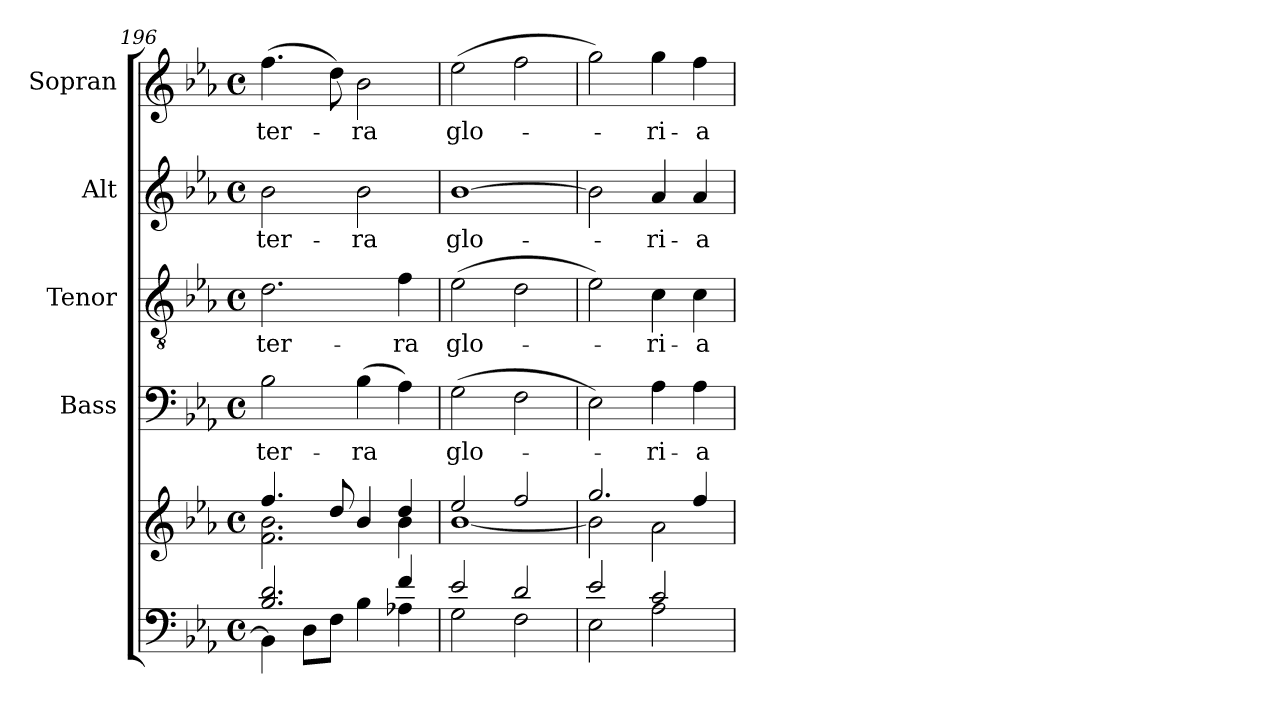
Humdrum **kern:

**kern	**kern	**kern	**text	**kern	**text	**kern	**text	**kern	**text
*part5	*part5	*part4	*part4	*part3	*part3	*part2	*part2	*part1	*part1
*staff6	*staff5	*staff4	*staff4	*staff3	*staff3	*staff2	*staff2	*staff1	*staff1
*	*	*I"Bass	*	*I"Tenor	*	*I"Alt	*	*I"Sopran	*
*	*	*I'B.	*	*I'T.	*	*I'A.	*	*I'S.	*
*clefF4	*clefG2	*clefF4	*	*clefGv2	*	*clefG2	*	*clefG2	*
*k[b-e-a-]	*k[b-e-a-]	*k[b-e-a-]	*	*k[b-e-a-]	*	*k[b-e-a-]	*	*k[b-e-a-]	*
*E-:	*E-:	*E-:	*	*E-:	*	*E-:	*	*E-:	*
*M4/4	*M4/4	*M4/4	*	*M4/4	*	*M4/4	*	*M4/4	*
*met(c)	*met(c)	*met(c)	*	*met(c)	*	*met(c)	*	*met(c)	*
=196	=196	=196	=196	=196	=196	=196	=196	=196	=196
*^	*^	*	*	*	*	*	*	*	*
!	!	!	!	!	!LO:LY:b	!	!LO:LY:b	!	!LO:LY:b	!	!LO:LY:b
2.B-/ 2.d/	4BB-\]	4.ff/	2.f\ 2.b-\	2B-\	ter-	2.d\	ter-	2b-\	ter-	(>4.ff\	ter-
.	8D\L	.	.	.	.	.	.	.	.	.	.
.	8F\J	8dd/	.	.	.	.	.	.	.	8dd\)	.
!	!	!	!	!	!LO:LY:b	!	!	!	!LO:LY:b	!	!LO:LY:b
.	4B-\	4b-/	.	(>4B-\	-ra	.	.	2b-\	-ra	2b-\	-ra
!	!	!	!	!	!	!	!LO:LY:b	!	!	!	!
4f/	4A-X\	4dd/	4b-\	4A-\)	.	4f\	-ra	.	.	.	.
=197	=197	=197	=197	=197	=197	=197	=197	=197	=197	=197	=197
!	!	!	!	!	!LO:LY:b	!	!LO:LY:b	!	!LO:LY:b	!	!LO:LY:b
2e-/	2G\	2ee-/	[<1b-	(>2G\	glo-	(>2e-\	glo-	[1b-	glo-	(>2ee-\	glo-
2d/	2F\	2ff/	.	2F\	.	2d\	.	.	.	2ff\	.
!!LO:PB:g=z
=198	=198	=198	=198	=198	=198	=198	=198	=198	=198	=198	=198
2e-/	2E-\	2.gg/	2b-\]	2E-\)	.	2e-\)	.	2b-\]	.	2gg\)	.
!	!	!	!	!	!LO:LY:b	!	!LO:LY:b	!	!LO:LY:b	!	!LO:LY:b
2c/	2A-\	.	2a-\	4A-\	-ri-	4c\	-ri-	4a-/	-ri-	4gg\	-ri-
!	!	!	!	!	!LO:LY:b	!	!LO:LY:b	!	!LO:LY:b	!	!LO:LY:b
.	.	4ff/	.	4A-\	-a	4c\	-a	4a-/	-a	4ff\	-a
*v	*v	*	*	*	*	*	*	*	*	*	*
*	*v	*v	*	*	*	*	*	*	*	*
=	=	=	=	=	=	=	=	=	=
*-	*-	*-	*-	*-	*-	*-	*-	*-	*-
